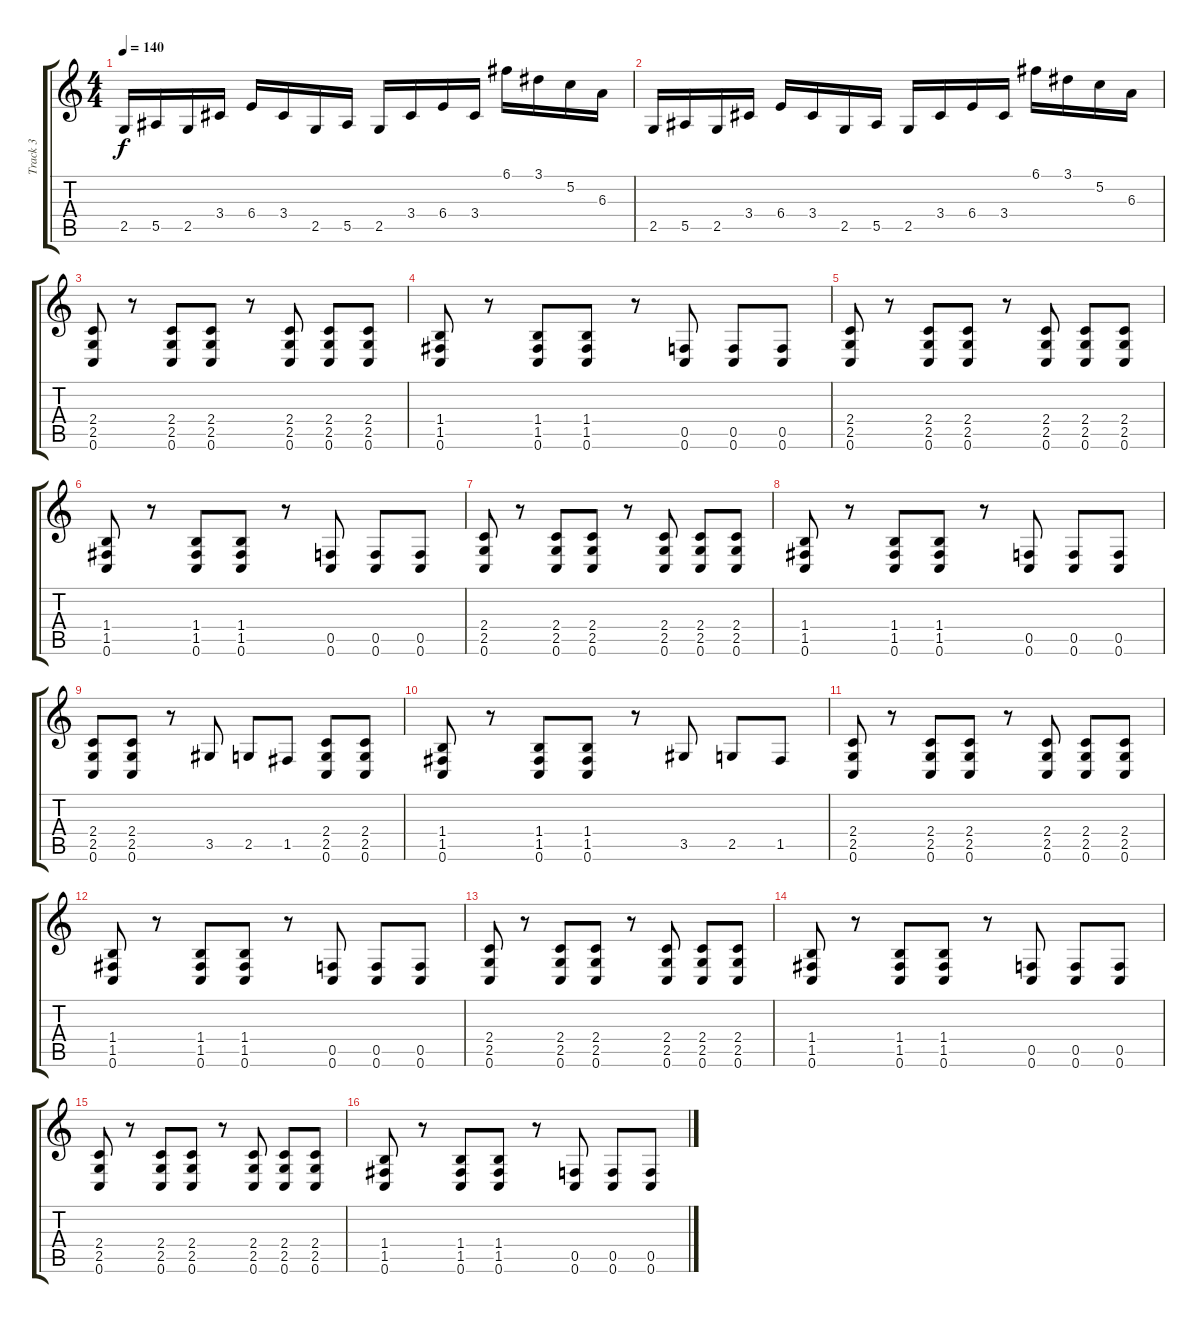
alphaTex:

\track ("Track 3" "Track 3") {instrument overdrivenguitar}
\staff {score tabs}
\tuning (C4 G3 Eb3 Bb2 F2 C2) {hide}
\ts (4 4)
\tempo 140
\clef g2
\ks c
2.5.16{dy f} 5.5.16 2.5.16 3.4.16 6.4.16 3.4.16 2.5.16 5.5.16 2.5.16 3.4.16 6.4.16 3.4.16 6.1.16 3.1.16 5.2.16 6.3.16 |
2.5.16 5.5.16 2.5.16 3.4.16 6.4.16 3.4.16 2.5.16 5.5.16 2.5.16 3.4.16 6.4.16 3.4.16 6.1.16 3.1.16 5.2.16 6.3.16 |
(2.4 2.5 0.6).8 r.8 (2.4 2.5 0.6).8 (2.4 2.5 0.6).8 r.8 (2.4 2.5 0.6).8 (2.4 2.5 0.6).8 (2.4 2.5 0.6).8 |
(1.4 1.5 0.6).8 r.8 (1.4 1.5 0.6).8 (1.4 1.5 0.6).8 r.8 (0.5 0.6).8 (0.5 0.6).8 (0.5 0.6).8 |
(2.4 2.5 0.6).8 r.8 (2.4 2.5 0.6).8 (2.4 2.5 0.6).8 r.8 (2.4 2.5 0.6).8 (2.4 2.5 0.6).8 (2.4 2.5 0.6).8 |
(1.4 1.5 0.6).8 r.8 (1.4 1.5 0.6).8 (1.4 1.5 0.6).8 r.8 (0.5 0.6).8 (0.5 0.6).8 (0.5 0.6).8 |
(2.4 2.5 0.6).8 r.8 (2.4 2.5 0.6).8 (2.4 2.5 0.6).8 r.8 (2.4 2.5 0.6).8 (2.4 2.5 0.6).8 (2.4 2.5 0.6).8 |
(1.4 1.5 0.6).8 r.8 (1.4 1.5 0.6).8 (1.4 1.5 0.6).8 r.8 (0.5 0.6).8 (0.5 0.6).8 (0.5 0.6).8 |
(2.4 2.5 0.6).8 (2.4 2.5 0.6).8 r.8 3.5.8 2.5.8 1.5.8 (2.4 2.5 0.6).8 (2.4 2.5 0.6).8 |
(1.4 1.5 0.6).8 r.8 (1.4 1.5 0.6).8 (1.4 1.5 0.6).8 r.8 3.5.8 2.5.8 1.5.8 |
(2.4 2.5 0.6).8 r.8 (2.4 2.5 0.6).8 (2.4 2.5 0.6).8 r.8 (2.4 2.5 0.6).8 (2.4 2.5 0.6).8 (2.4 2.5 0.6).8 |
(1.4 1.5 0.6).8 r.8 (1.4 1.5 0.6).8 (1.4 1.5 0.6).8 r.8 (0.5 0.6).8 (0.5 0.6).8 (0.5 0.6).8 |
(2.4 2.5 0.6).8 r.8 (2.4 2.5 0.6).8 (2.4 2.5 0.6).8 r.8 (2.4 2.5 0.6).8 (2.4 2.5 0.6).8 (2.4 2.5 0.6).8 |
(1.4 1.5 0.6).8 r.8 (1.4 1.5 0.6).8 (1.4 1.5 0.6).8 r.8 (0.5 0.6).8 (0.5 0.6).8 (0.5 0.6).8 |
(2.4 2.5 0.6).8 r.8 (2.4 2.5 0.6).8 (2.4 2.5 0.6).8 r.8 (2.4 2.5 0.6).8 (2.4 2.5 0.6).8 (2.4 2.5 0.6).8 |
(1.4 1.5 0.6).8 r.8 (1.4 1.5 0.6).8 (1.4 1.5 0.6).8 r.8 (0.5 0.6).8 (0.5 0.6).8 (0.5 0.6).8
